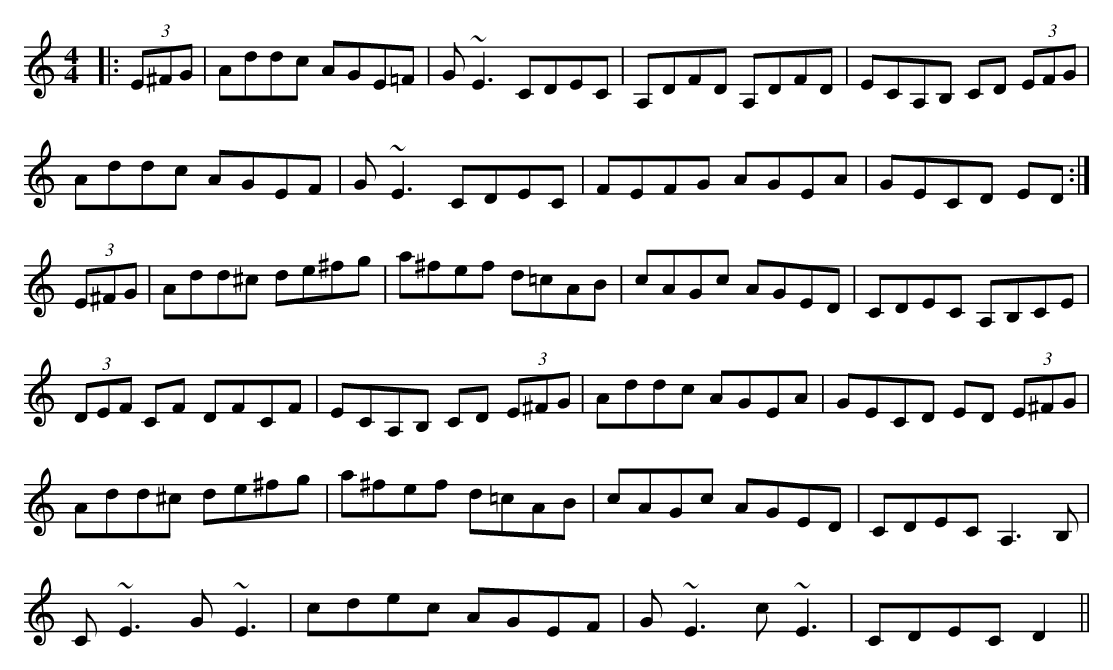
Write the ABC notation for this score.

X:1
M:4/4
K:Ddor
|:(3E^FG|Addc AGE=F|G~E3 CDEC|A,DFD A,DFD|ECA,B, CD (3EFG|
Addc AGEF|G~E3 CDEC|FEFG AGEA|GECD ED:|
(3E^FG|Add^c de^fg|a^fef d=cAB|cAGc AGED|CDEC A,B,CE|
(3DEF CF DFCF|ECA,B, CD (3E^FG|Addc AGEA|GECD ED (3E^FG|
Add^c de^fg|a^fef d=cAB|cAGc AGED|CDEC A,3B,|
C~E3 G~E3|cdec AGEF|G~E3 c~E3|CDEC D2||
